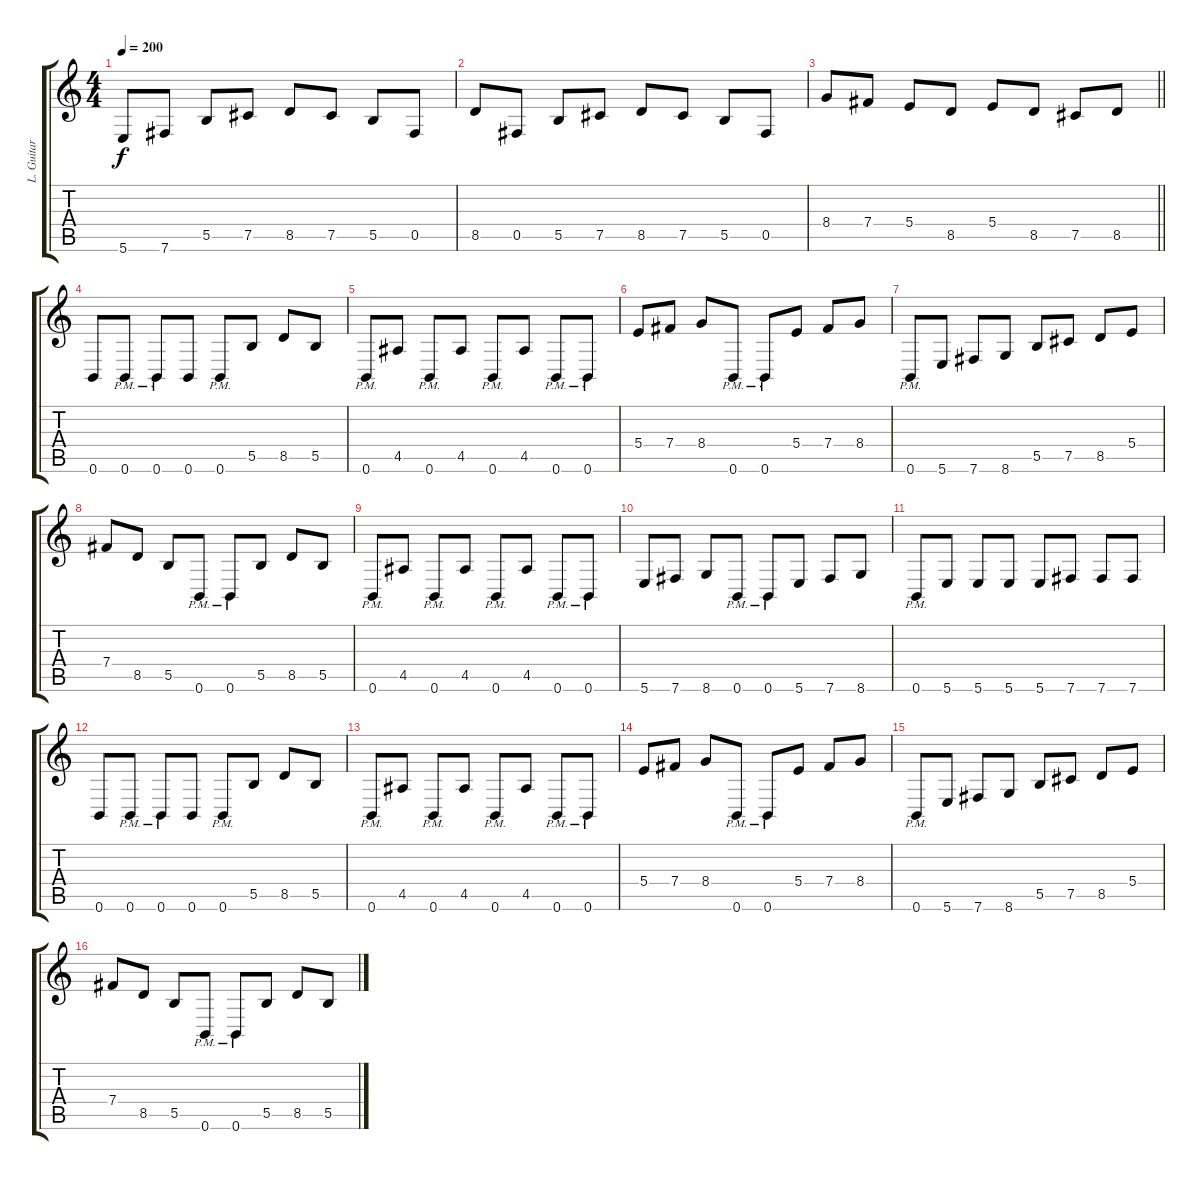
\track ("L. Guitar" "L. Guitar") {instrument distortionguitar}
\staff {score tabs}
\tuning (Db4 Ab3 E3 B2 Gb2 B1) {hide}
\ts (4 4)
\tempo 200
\clef g2
\ks c
5.6.8{dy f} 7.6.8 5.5.8 7.5.8 8.5.8 7.5.8 5.5.8 0.5.8 |
8.5.8 0.5.8 5.5.8 7.5.8 8.5.8 7.5.8 5.5.8 0.5.8 |
\barLineRight lightlight
8.4.8 7.4.8 5.4.8 8.5.8 5.4.8 8.5.8 7.5.8 8.5.8 |
\section ("" "")
0.6.8 0.6{pm}.8 0.6{pm}.8 0.6.8 0.6{pm}.8 5.5.8 8.5.8 5.5.8 |
0.6{pm}.8 4.5.8 0.6{pm}.8 4.5.8 0.6{pm}.8 4.5.8 0.6{pm}.8 0.6{pm}.8 |
5.4.8 7.4.8 8.4.8 0.6{pm}.8 0.6{pm}.8 5.4.8 7.4.8 8.4.8 |
0.6{pm}.8 5.6.8 7.6.8 8.6.8 5.5.8 7.5.8 8.5.8 5.4.8 |
7.4.8 8.5.8 5.5.8 0.6{pm}.8 0.6{pm}.8 5.5.8 8.5.8 5.5.8 |
0.6{pm}.8 4.5.8 0.6{pm}.8 4.5.8 0.6{pm}.8 4.5.8 0.6{pm}.8 0.6{pm}.8 |
5.6.8 7.6.8 8.6.8 0.6{pm}.8 0.6{pm}.8 5.6.8 7.6.8 8.6.8 |
0.6{pm}.8 5.6.8 5.6.8 5.6.8 5.6.8 7.6.8 7.6.8 7.6.8 |
0.6.8 0.6{pm}.8 0.6{pm}.8 0.6.8 0.6{pm}.8 5.5.8 8.5.8 5.5.8 |
0.6{pm}.8 4.5.8 0.6{pm}.8 4.5.8 0.6{pm}.8 4.5.8 0.6{pm}.8 0.6{pm}.8 |
5.4.8 7.4.8 8.4.8 0.6{pm}.8 0.6{pm}.8 5.4.8 7.4.8 8.4.8 |
0.6{pm}.8 5.6.8 7.6.8 8.6.8 5.5.8 7.5.8 8.5.8 5.4.8 |
7.4.8 8.5.8 5.5.8 0.6{pm}.8 0.6{pm}.8 5.5.8 8.5.8 5.5.8
